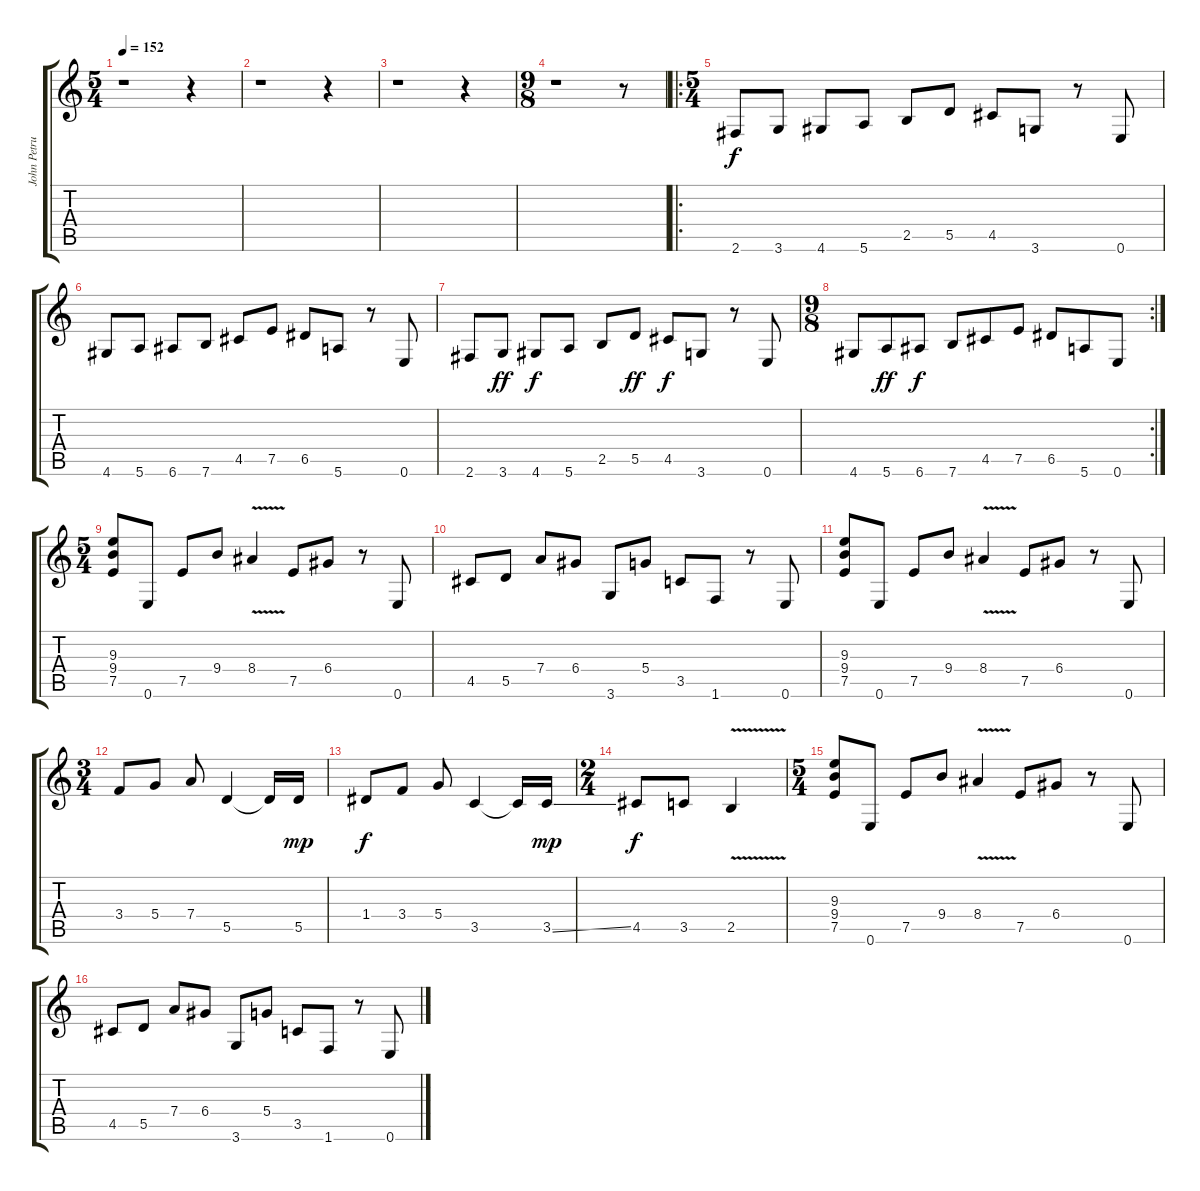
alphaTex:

\track ("John Petrucci (Guitar)" "John Petru") {instrument distortionguitar}
\staff {score tabs}
\tuning (E4 B3 G3 D3 A2 E2) {hide}
\ts (5 4)
\tempo 152
\clef g2
\ks c
r.1{dy f instrument distortionguitar} r.4 |
r.1 r.4 |
r.1 r.4 |
\ts (9 8)
r.1 r.8 |
\ro
\ts (5 4)
2.6.8 3.6.8 4.6.8 5.6.8 2.5.8 5.5.8 4.5.8 3.6.8 r.8 0.6.8 |
4.6.8 5.6.8 6.6.8 7.6.8 4.5.8 7.5.8 6.5.8 5.6.8 r.8 0.6.8 |
2.6.8 3.6.8{dy ff} 4.6.8{dy f} 5.6.8 2.5.8 5.5.8{dy ff} 4.5.8{dy f} 3.6.8 r.8 0.6.8 |
\rc 2
\ts (9 8)
4.6.8 5.6.8{dy ff} 6.6.8{dy f} 7.6.8 4.5.8 7.5.8 6.5.8 5.6.8 0.6.8 |
\ts (5 4)
(9.3 9.4 7.5).8 0.6.8 7.5.8 9.4.8 8.4{v}.4 7.5.8 6.4.8 r.8 0.6.8 |
4.5.8 5.5.8 7.4.8 6.4.8 3.6.8 5.4.8 3.5.8 1.6.8 r.8 0.6.8 |
(9.3 9.4 7.5).8 0.6.8 7.5.8 9.4.8 8.4{v}.4 7.5.8 6.4.8 r.8 0.6.8 |
\ts (3 4)
3.4.8 5.4.8 7.4.8 5.5.4 5.5{t}.16 5.5.16{dy mp} |
1.4.8{dy f} 3.4.8 5.4.8 3.5.4 3.5{t}.16 3.5{ss}.16{dy mp} |
\ts (2 4)
4.5.8{dy f} 3.5.8 2.5{v}.4 |
\ts (5 4)
(9.3 9.4 7.5).8 0.6.8 7.5.8 9.4.8 8.4{v}.4 7.5.8 6.4.8 r.8 0.6.8 |
4.5.8 5.5.8 7.4.8 6.4.8 3.6.8 5.4.8 3.5.8 1.6.8 r.8 0.6.8
